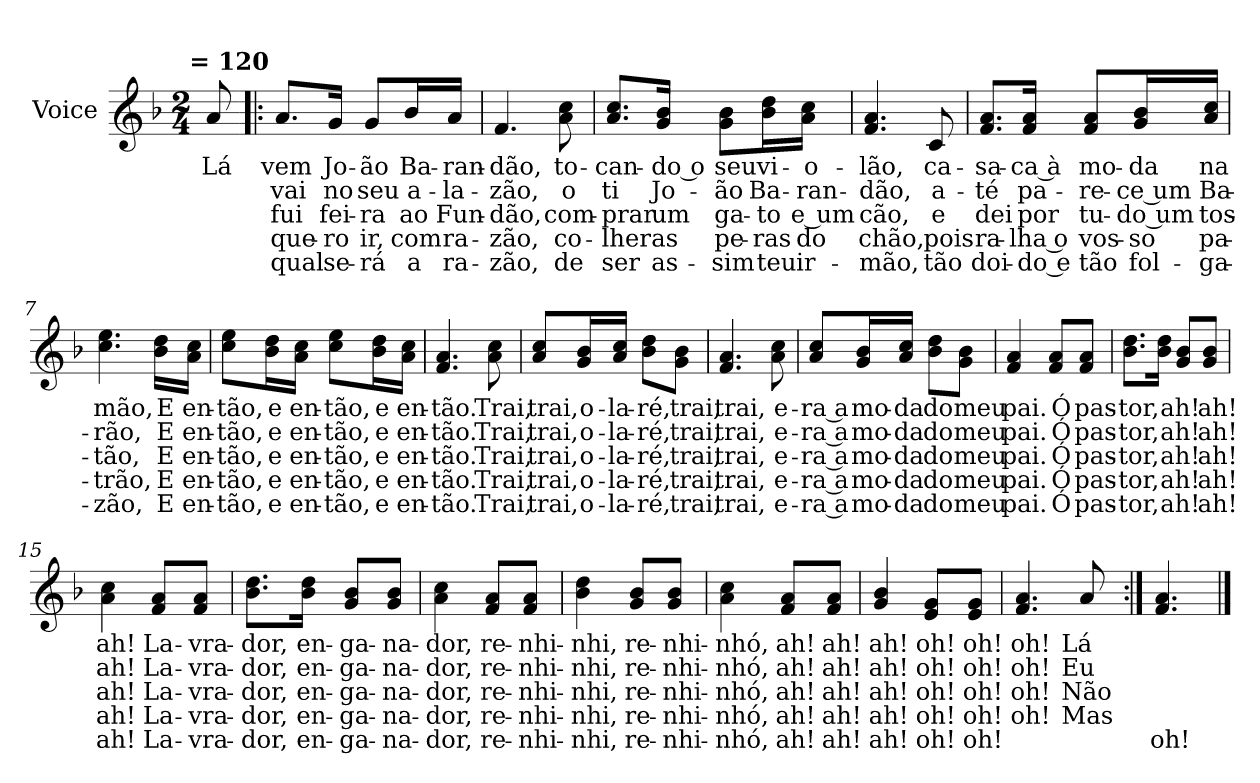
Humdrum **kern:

**kern	**text	**text	**text	**text	**text
*part1	*part1	*part1	*part1	*part1	*part1
*staff1	*staff1	*staff1	*staff1	*staff1	*staff1
*I"Voice	*	*	*	*	*
*I'Vo.	*	*	*	*	*
*clefG2	*	*	*	*	*
*k[b-]	*	*	*	*	*
!!LO:TX:omd:t=\n                                = 120
*M2/4	*	*	*	*	*
*MM120	*	*	*	*	*
=1	=1	=1	=1	=1	=1
8a/	Lá	.	.	.	.
=2!|:	=2!|:	=2!|:	=2!|:	=2!|:	=2!|:
8.a/L	vem	vai	fui	que-	qual
16g/Jk	Jo-	no	fei-	-ro	se-
8g/L	-ão	seu	-ra	ir,	-rá
16b-/L	Ba-	a-	ao	com	a
16a/JJ	-ran-	-la-	Fun-	ra-	ra-
=3	=3	=3	=3	=3	=3
4.f/	-dão,	-zão,	-dão,	-zão,	-zão,
8a\ 8cc\	to-	o	com-	co-	de
=4	=4	=4	=4	=4	=4
8.a/ 8.cc/L	-can-	ti	-prar	-lher	ser
16g/ 16b-/Jk	-do o	Jo-	um	as	as-
8g\ 8b-\L	seu	-ão	ga-	pe-	-sim
16b-\ 16dd\L	vi-	Ba-	-to	-ras	teu
16a\ 16cc\JJ	-o-	-ran-	e um	do	ir-
=5	=5	=5	=5	=5	=5
4.f/ 4.a/	-lão,	-dão,	cão,	chão,	-mão,
8c/	ca-	a-	e	pois	tão
!!LO:LB:g=z
=6	=6	=6	=6	=6	=6
8.f/ 8.a/L	-sa-	-té	dei	ra-	doi-
16f/ 16a/Jk	-ca à	pa-	por	-lha o	-do e
8f/ 8a/L	mo-	-re-	tu-	vos-	tão
16g/ 16b-/L	-da	-ce um	-do um	-so	fol-
16a/ 16cc/JJ	na	Ba-	tos-	pa-	-ga-
=7	=7	=7	=7	=7	=7
4.cc\ 4.ee\	mão,	-rão,	-tão,	-trão,	-zão,
16b-\ 16dd\LL	E	E	E	E	E
16a\ 16cc\JJ	en-	en-	en-	en-	en-
=8	=8	=8	=8	=8	=8
8cc\ 8ee\L	-tão,	-tão,	-tão,	-tão,	-tão,
16b-\ 16dd\L	e	e	e	e	e
16a\ 16cc\JJ	en-	en-	en-	en-	en-
8cc\ 8ee\L	-tão,	-tão,	-tão,	-tão,	-tão,
16b-\ 16dd\L	e	e	e	e	e
16a\ 16cc\JJ	en-	en-	en-	en-	en-
=9	=9	=9	=9	=9	=9
4.f/ 4.a/	-tão.	-tão.	-tão.	-tão.	-tão.
8a\ 8cc\	Trai,	Trai,	Trai,	Trai,	Trai,
!!LO:LB:g=z
=10	=10	=10	=10	=10	=10
8a/ 8cc/L	trai,	trai,	trai,	trai,	trai,
16g/ 16b-/L	o-	o-	o-	o-	o-
16a/ 16cc/JJ	-la-	-la-	-la-	-la-	-la-
8b-\ 8dd\L	-ré,	-ré,	-ré,	-ré,	-ré,
8g\ 8b-\J	trai,	trai,	trai,	trai,	trai,
=11	=11	=11	=11	=11	=11
4.f/ 4.a/	trai,	trai,	trai,	trai,	trai,
8a\ 8cc\	e-	e-	e-	e-	e-
=12	=12	=12	=12	=12	=12
8a/ 8cc/L	-ra a	-ra a	-ra a	-ra a	-ra a
16g/ 16b-/L	mo-	mo-	mo-	mo-	mo-
16a/ 16cc/JJ	-da	-da	-da	-da	-da
8b-\ 8dd\L	do	do	do	do	do
8g\ 8b-\J	meu	meu	meu	meu	meu
=13	=13	=13	=13	=13	=13
4f/ 4a/	pai.	pai.	pai.	pai.	pai.
8f/ 8a/L	Ó	Ó	Ó	Ó	Ó
8f/ 8a/J	pas-	pas-	pas-	pas-	pas-
!!LO:LB:g=z
=14	=14	=14	=14	=14	=14
8.b-\ 8.dd\L	-tor,	-tor,	-tor,	-tor,	-tor,
16b-\ 16dd\Jk	.	.	.	.	.
8g/ 8b-/L	ah!	ah!	ah!	ah!	ah!
8g/ 8b-/J	ah!	ah!	ah!	ah!	ah!
=15	=15	=15	=15	=15	=15
4a\ 4cc\	ah!	ah!	ah!	ah!	ah!
8f/ 8a/L	La-	La-	La-	La-	La-
8f/ 8a/J	-vra-	-vra-	-vra-	-vra-	-vra-
=16	=16	=16	=16	=16	=16
8.b-\ 8.dd\L	-dor,	-dor,	-dor,	-dor,	-dor,
16b-\ 16dd\Jk	en-	en-	en-	en-	en-
8g/ 8b-/L	-ga-	-ga-	-ga-	-ga-	-ga-
8g/ 8b-/J	-na-	-na-	-na-	-na-	-na-
=17	=17	=17	=17	=17	=17
4a\ 4cc\	-dor,	-dor,	-dor,	-dor,	-dor,
8f/ 8a/L	re-	re-	re-	re-	re-
8f/ 8a/J	-nhi-	-nhi-	-nhi-	-nhi-	-nhi-
!!LO:LB:g=z
=18	=18	=18	=18	=18	=18
4b-\ 4dd\	-nhi,	-nhi,	-nhi,	-nhi,	-nhi,
8g/ 8b-/L	re-	re-	re-	re-	re-
8g/ 8b-/J	-nhi-	-nhi-	-nhi-	-nhi-	-nhi-
=19	=19	=19	=19	=19	=19
4a\ 4cc\	-nhó,	-nhó,	-nhó,	-nhó,	-nhó,
8f/ 8a/L	ah!	ah!	ah!	ah!	ah!
8f/ 8a/J	ah!	ah!	ah!	ah!	ah!
=20	=20	=20	=20	=20	=20
4g/ 4b-/	ah!	ah!	ah!	ah!	ah!
8e/ 8g/L	oh!	oh!	oh!	oh!	oh!
8e/ 8g/J	oh!	oh!	oh!	oh!	oh!
=21	=21	=21	=21	=21	=21
4.f/ 4.a/	oh!	oh!	oh!	oh!	.
8a/	Lá	Eu	Não	Mas	.
=22:|!	=22:|!	=22:|!	=22:|!	=22:|!	=22:|!
4.f/ 4.a/	.	.	.	.	oh!
==	==	==	==	==	==
*-	*-	*-	*-	*-	*-
